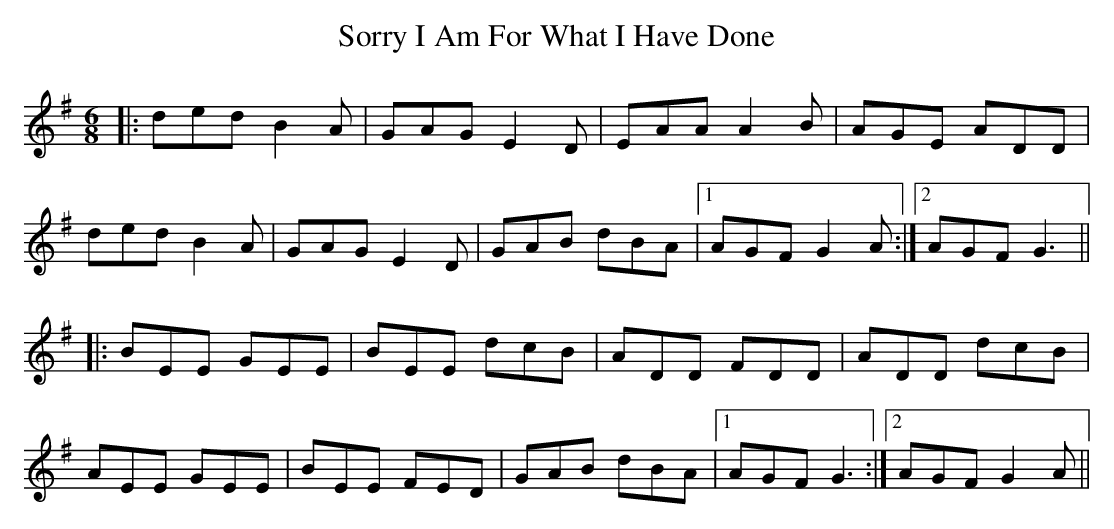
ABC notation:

X:1
T: Sorry I Am For What I Have Done
M: 6/8
L: 1/8
K: Gmaj
|:ded B2A|GAG E2D|EAA A2B|AGE ADD|
ded B2A|GAG E2D|GAB dBA|1 AGF G2A:|2 AGF G3||
|:BEE GEE|BEE dcB|ADD FDD|ADD dcB|
AEE GEE|BEE FED|GAB dBA|1 AGF G3:|2 AGF G2A||
